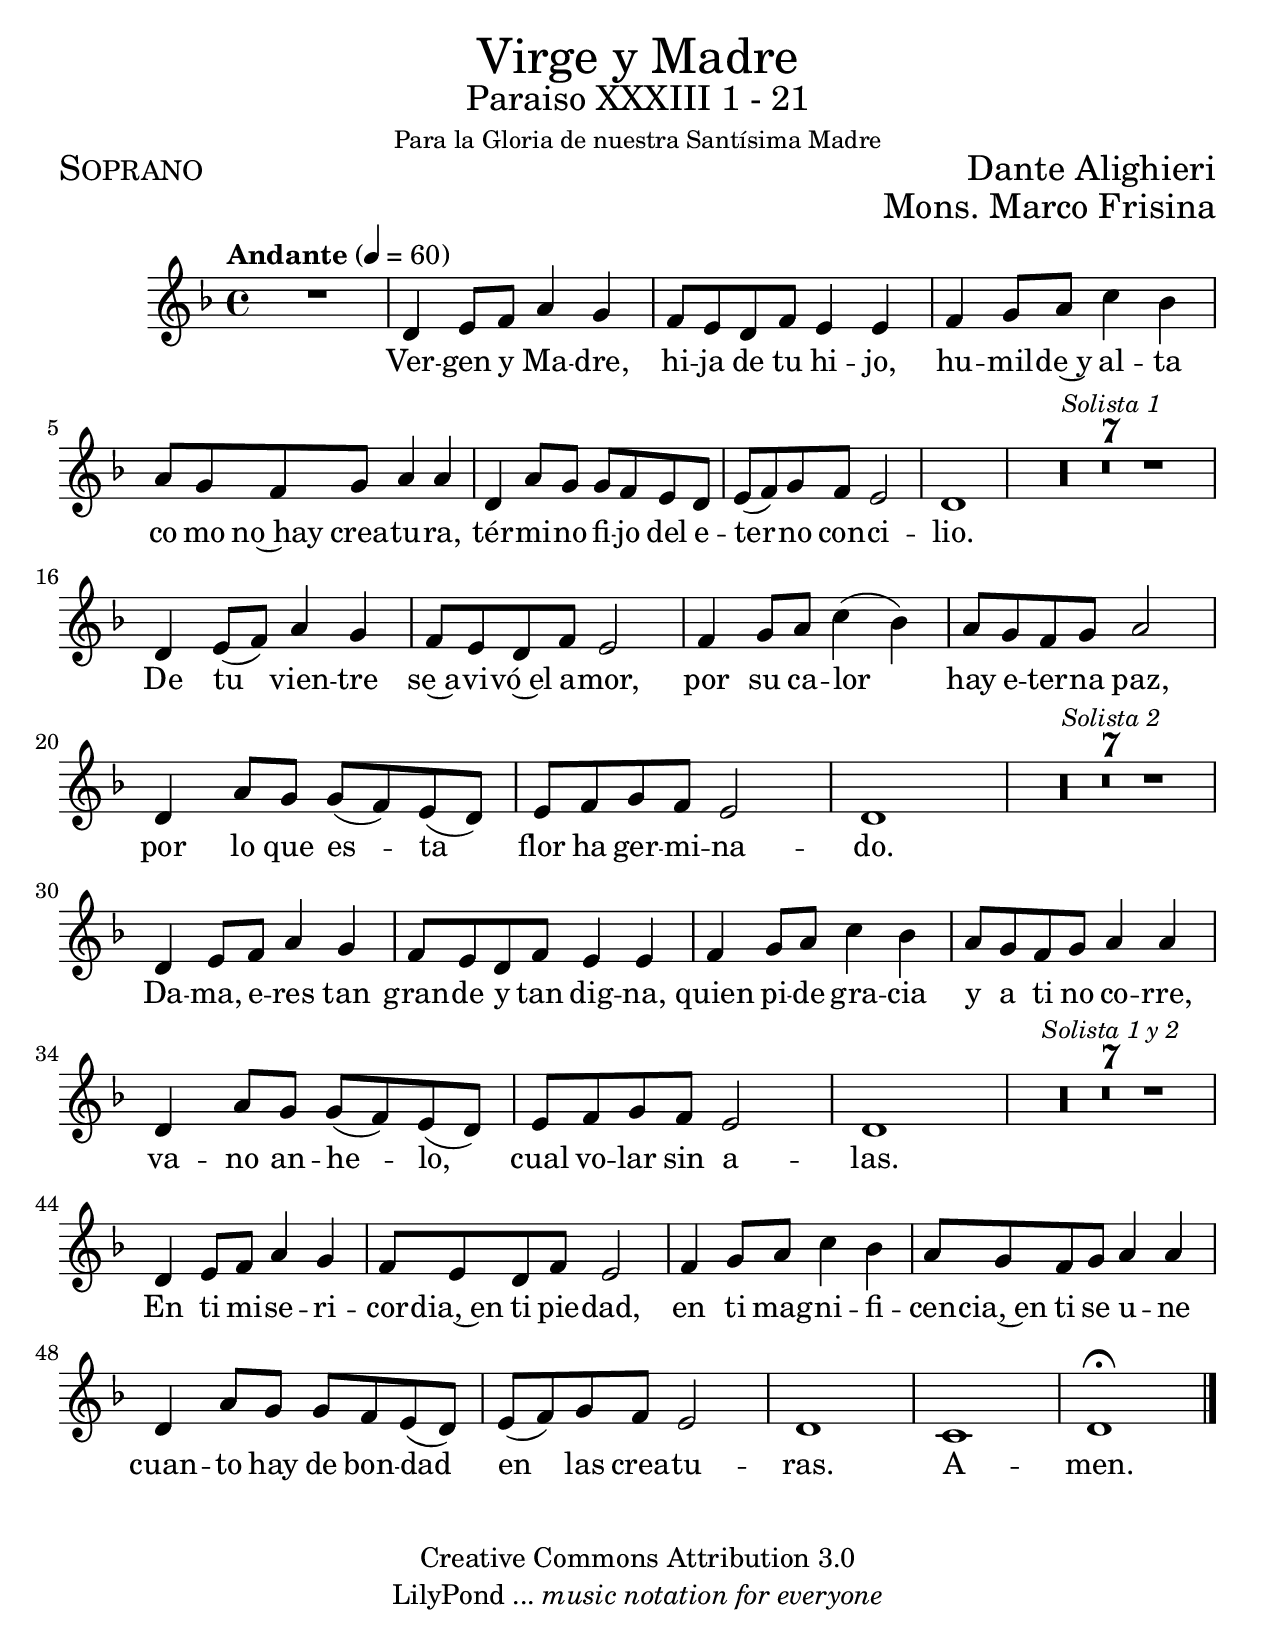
% ****************************************************************
%	Virgen y Madre - Soprano
%	by serach.sam@
% ****************************************************************
\language "espanol"
\version "2.19.83"

\include "melodia.ily"

#(set-global-staff-size 24)

\markup { \fill-line { \center-column { \fontsize #5 \titulo \fontsize #2 \subtitulo \small \subsubtitulo } } }
\markup { \fill-line { \fontsize #2 \smallCaps "Soprano" \fontsize #2 \poeta } }
\markup { \fill-line { " " \fontsize #2 \compositor } }
\header {
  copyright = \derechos
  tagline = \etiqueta
  breakbefore = ##t 
}


\score {
  <<
    \new Staff <<
        \new Voice = "voz" << \global \soprano >>
        \new Lyrics \lyricsto "voz" \letra
    >>
  >>
  \midi {}
  \layout {}
}

\paper {
  #(set-paper-size "letter")
}